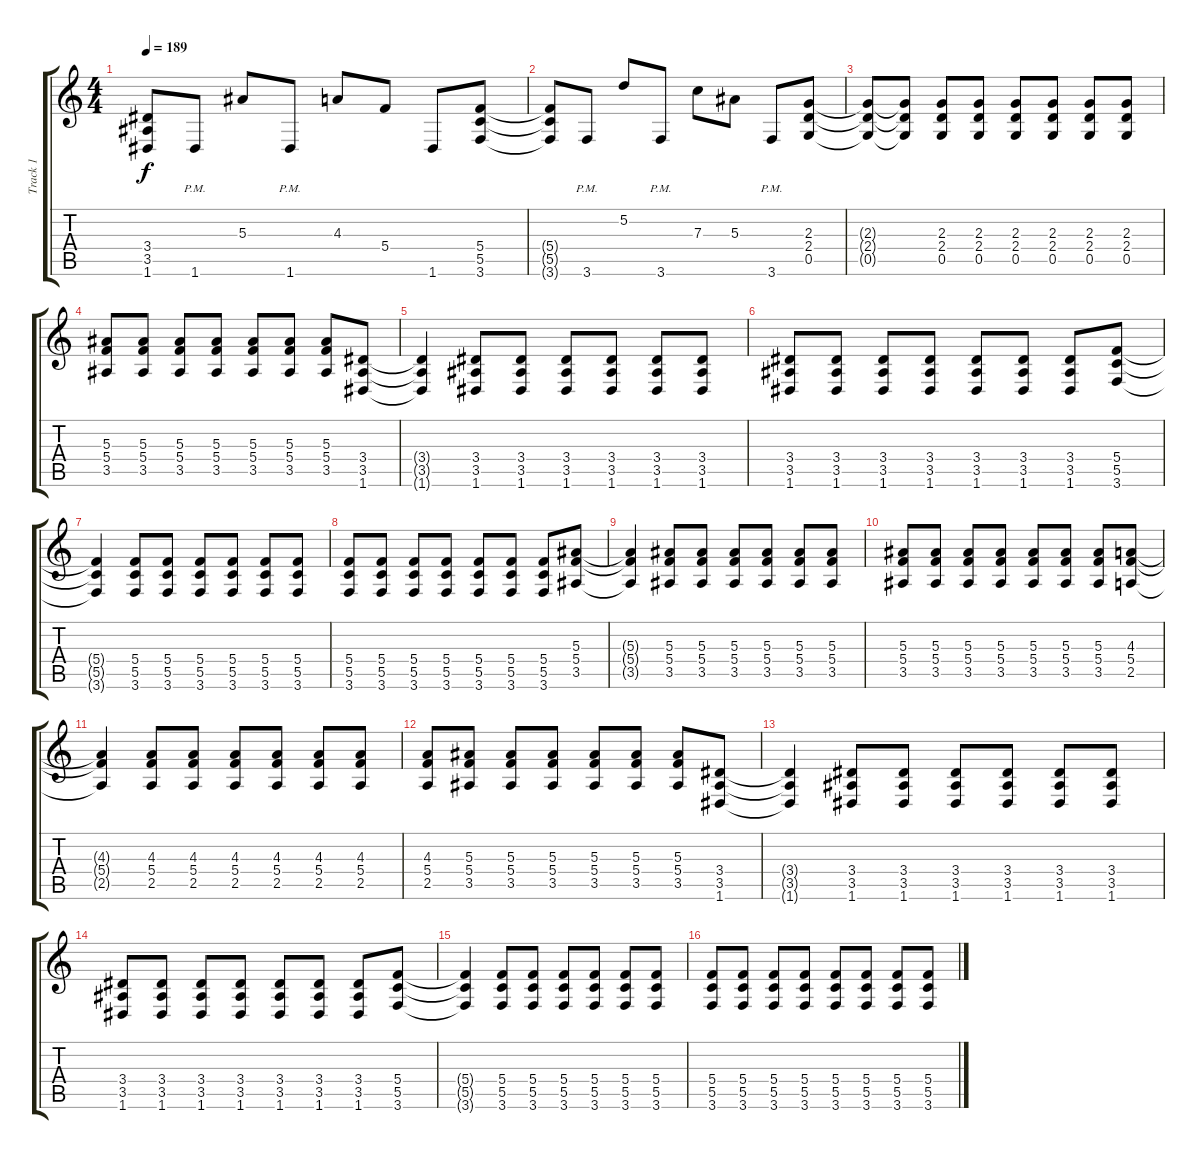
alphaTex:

\track ("Track 1" "Track 1") {instrument distortionguitar}
\staff {score tabs}
\tuning (D4 A3 F3 C3 G2 D2) {hide}
\ts (4 4)
\tempo 189
\clef g2
\ks c
(3.4{t} 3.5{t} 1.6{t}).8{dy f} 1.6{pm}.8 5.3.8 1.6{pm}.8 4.3.8 5.4.8 1.6.8 (5.4 5.5 3.6).8 |
(5.4{t} 5.5{t} 3.6{t}).8 3.6{pm}.8 5.2.8 3.6{pm}.8 7.3.8 5.3.8 3.6{pm}.8 (2.3 2.4 0.5).8 |
(2.3{t} 2.4{t} 0.5{t}).8 (2.3{t} 2.4{t} 0.5{t}).8 (2.3 2.4 0.5).8 (2.3 2.4 0.5).8 (2.3 2.4 0.5).8 (2.3 2.4 0.5).8 (2.3 2.4 0.5).8 (2.3 2.4 0.5).8 |
(5.3 5.4 3.5).8 (5.3 5.4 3.5).8 (5.3 5.4 3.5).8 (5.3 5.4 3.5).8 (5.3 5.4 3.5).8 (5.3 5.4 3.5).8 (5.3 5.4 3.5).8 (3.4 3.5 1.6).8 |
(3.4{t} 3.5{t} 1.6{t}).4 (3.4 3.5 1.6).8 (3.4 3.5 1.6).8 (3.4 3.5 1.6).8 (3.4 3.5 1.6).8 (3.4 3.5 1.6).8 (3.4 3.5 1.6).8 |
(3.4 3.5 1.6).8 (3.4 3.5 1.6).8 (3.4 3.5 1.6).8 (3.4 3.5 1.6).8 (3.4 3.5 1.6).8 (3.4 3.5 1.6).8 (3.4 3.5 1.6).8 (5.4 5.5 3.6).8 |
(5.4{t} 5.5{t} 3.6{t}).4 (5.4 5.5 3.6).8 (5.4 5.5 3.6).8 (5.4 5.5 3.6).8 (5.4 5.5 3.6).8 (5.4 5.5 3.6).8 (5.4 5.5 3.6).8 |
(5.4 5.5 3.6).8 (5.4 5.5 3.6).8 (5.4 5.5 3.6).8 (5.4 5.5 3.6).8 (5.4 5.5 3.6).8 (5.4 5.5 3.6).8 (5.4 5.5 3.6).8 (5.3 5.4 3.5).8 |
(5.3{t} 5.4{t} 3.5{t}).4 (5.3 5.4 3.5).8 (5.3 5.4 3.5).8 (5.3 5.4 3.5).8 (5.3 5.4 3.5).8 (5.3 5.4 3.5).8 (5.3 5.4 3.5).8 |
(5.3 5.4 3.5).8 (5.3 5.4 3.5).8 (5.3 5.4 3.5).8 (5.3 5.4 3.5).8 (5.3 5.4 3.5).8 (5.3 5.4 3.5).8 (5.3 5.4 3.5).8 (4.3 5.4 2.5).8 |
(4.3{t} 5.4{t} 2.5{t}).4 (4.3 5.4 2.5).8 (4.3 5.4 2.5).8 (4.3 5.4 2.5).8 (4.3 5.4 2.5).8 (4.3 5.4 2.5).8 (4.3 5.4 2.5).8 |
(4.3 5.4 2.5).8 (5.3 5.4 3.5).8 (5.3 5.4 3.5).8 (5.3 5.4 3.5).8 (5.3 5.4 3.5).8 (5.3 5.4 3.5).8 (5.3 5.4 3.5).8 (3.4 3.5 1.6).8 |
(3.4{t} 3.5{t} 1.6{t}).4 (3.4 3.5 1.6).8 (3.4 3.5 1.6).8 (3.4 3.5 1.6).8 (3.4 3.5 1.6).8 (3.4 3.5 1.6).8 (3.4 3.5 1.6).8 |
(3.4 3.5 1.6).8 (3.4 3.5 1.6).8 (3.4 3.5 1.6).8 (3.4 3.5 1.6).8 (3.4 3.5 1.6).8 (3.4 3.5 1.6).8 (3.4 3.5 1.6).8 (5.4 5.5 3.6).8 |
(5.4{t} 5.5{t} 3.6{t}).4 (5.4 5.5 3.6).8 (5.4 5.5 3.6).8 (5.4 5.5 3.6).8 (5.4 5.5 3.6).8 (5.4 5.5 3.6).8 (5.4 5.5 3.6).8 |
(5.4 5.5 3.6).8 (5.4 5.5 3.6).8 (5.4 5.5 3.6).8 (5.4 5.5 3.6).8 (5.4 5.5 3.6).8 (5.4 5.5 3.6).8 (5.4 5.5 3.6).8 (5.4 5.5 3.6).8
